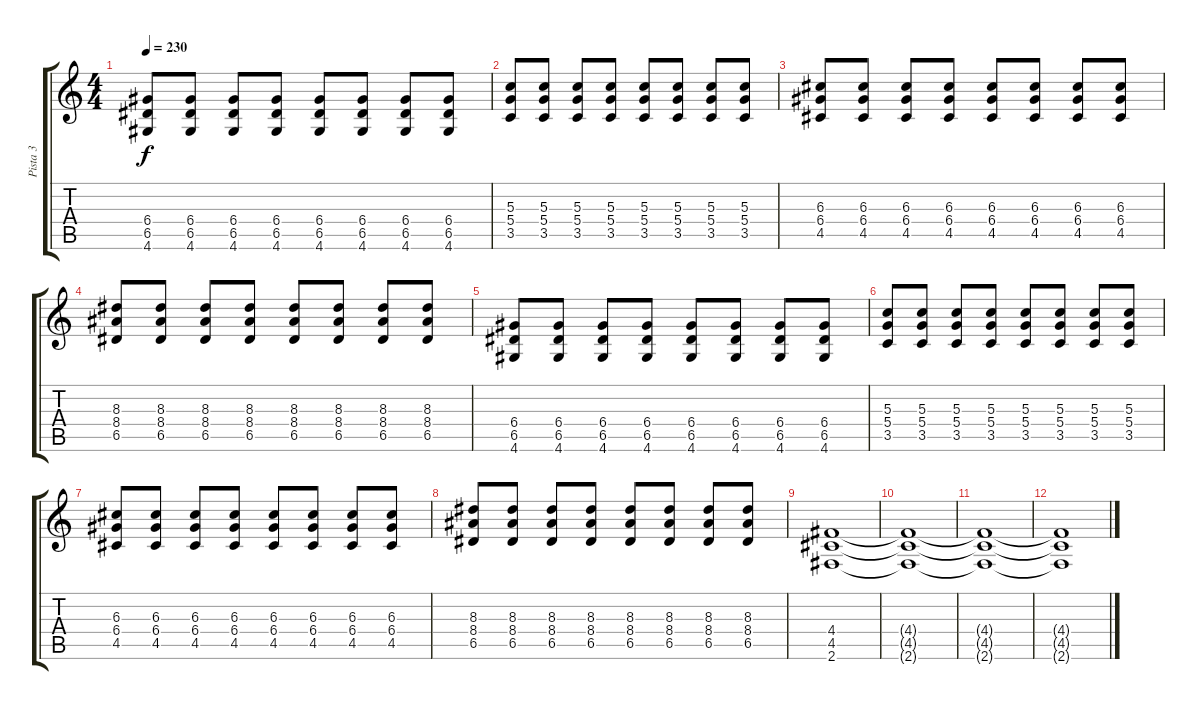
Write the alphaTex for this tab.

\track ("Pista 3" "Pista 3") {instrument distortionguitar}
\staff {score tabs}
\tuning (E4 B3 G3 D3 A2 E2) {hide}
\ts (4 4)
\tempo 230
\clef g2
\ks c
(6.4 6.5 4.6).8{dy f instrument distortionguitar} (6.4 6.5 4.6).8 (6.4 6.5 4.6).8 (6.4 6.5 4.6).8 (6.4 6.5 4.6).8 (6.4 6.5 4.6).8 (6.4 6.5 4.6).8 (6.4 6.5 4.6).8 |
(5.3 5.4 3.5).8 (5.3 5.4 3.5).8 (5.3 5.4 3.5).8 (5.3 5.4 3.5).8 (5.3 5.4 3.5).8 (5.3 5.4 3.5).8 (5.3 5.4 3.5).8 (5.3 5.4 3.5).8 |
(6.3 6.4 4.5).8 (6.3 6.4 4.5).8 (6.3 6.4 4.5).8 (6.3 6.4 4.5).8 (6.3 6.4 4.5).8 (6.3 6.4 4.5).8 (6.3 6.4 4.5).8 (6.3 6.4 4.5).8 |
(8.3 8.4 6.5).8 (8.3 8.4 6.5).8 (8.3 8.4 6.5).8 (8.3 8.4 6.5).8 (8.3 8.4 6.5).8 (8.3 8.4 6.5).8 (8.3 8.4 6.5).8 (8.3 8.4 6.5).8 |
(6.4 6.5 4.6).8{instrument distortionguitar} (6.4 6.5 4.6).8 (6.4 6.5 4.6).8 (6.4 6.5 4.6).8 (6.4 6.5 4.6).8 (6.4 6.5 4.6).8 (6.4 6.5 4.6).8 (6.4 6.5 4.6).8 |
(5.3 5.4 3.5).8 (5.3 5.4 3.5).8 (5.3 5.4 3.5).8 (5.3 5.4 3.5).8 (5.3 5.4 3.5).8 (5.3 5.4 3.5).8 (5.3 5.4 3.5).8 (5.3 5.4 3.5).8 |
(6.3 6.4 4.5).8 (6.3 6.4 4.5).8 (6.3 6.4 4.5).8 (6.3 6.4 4.5).8 (6.3 6.4 4.5).8 (6.3 6.4 4.5).8 (6.3 6.4 4.5).8 (6.3 6.4 4.5).8 |
(8.3 8.4 6.5).8 (8.3 8.4 6.5).8 (8.3 8.4 6.5).8 (8.3 8.4 6.5).8 (8.3 8.4 6.5).8 (8.3 8.4 6.5).8 (8.3 8.4 6.5).8 (8.3 8.4 6.5).8 |
(4.4 4.5 2.6).1 |
(4.4{t} 4.5{t} 2.6{t}).1 |
(4.4{t} 4.5{t} 2.6{t}).1 |
(4.4{t} 4.5{t} 2.6{t}).1
